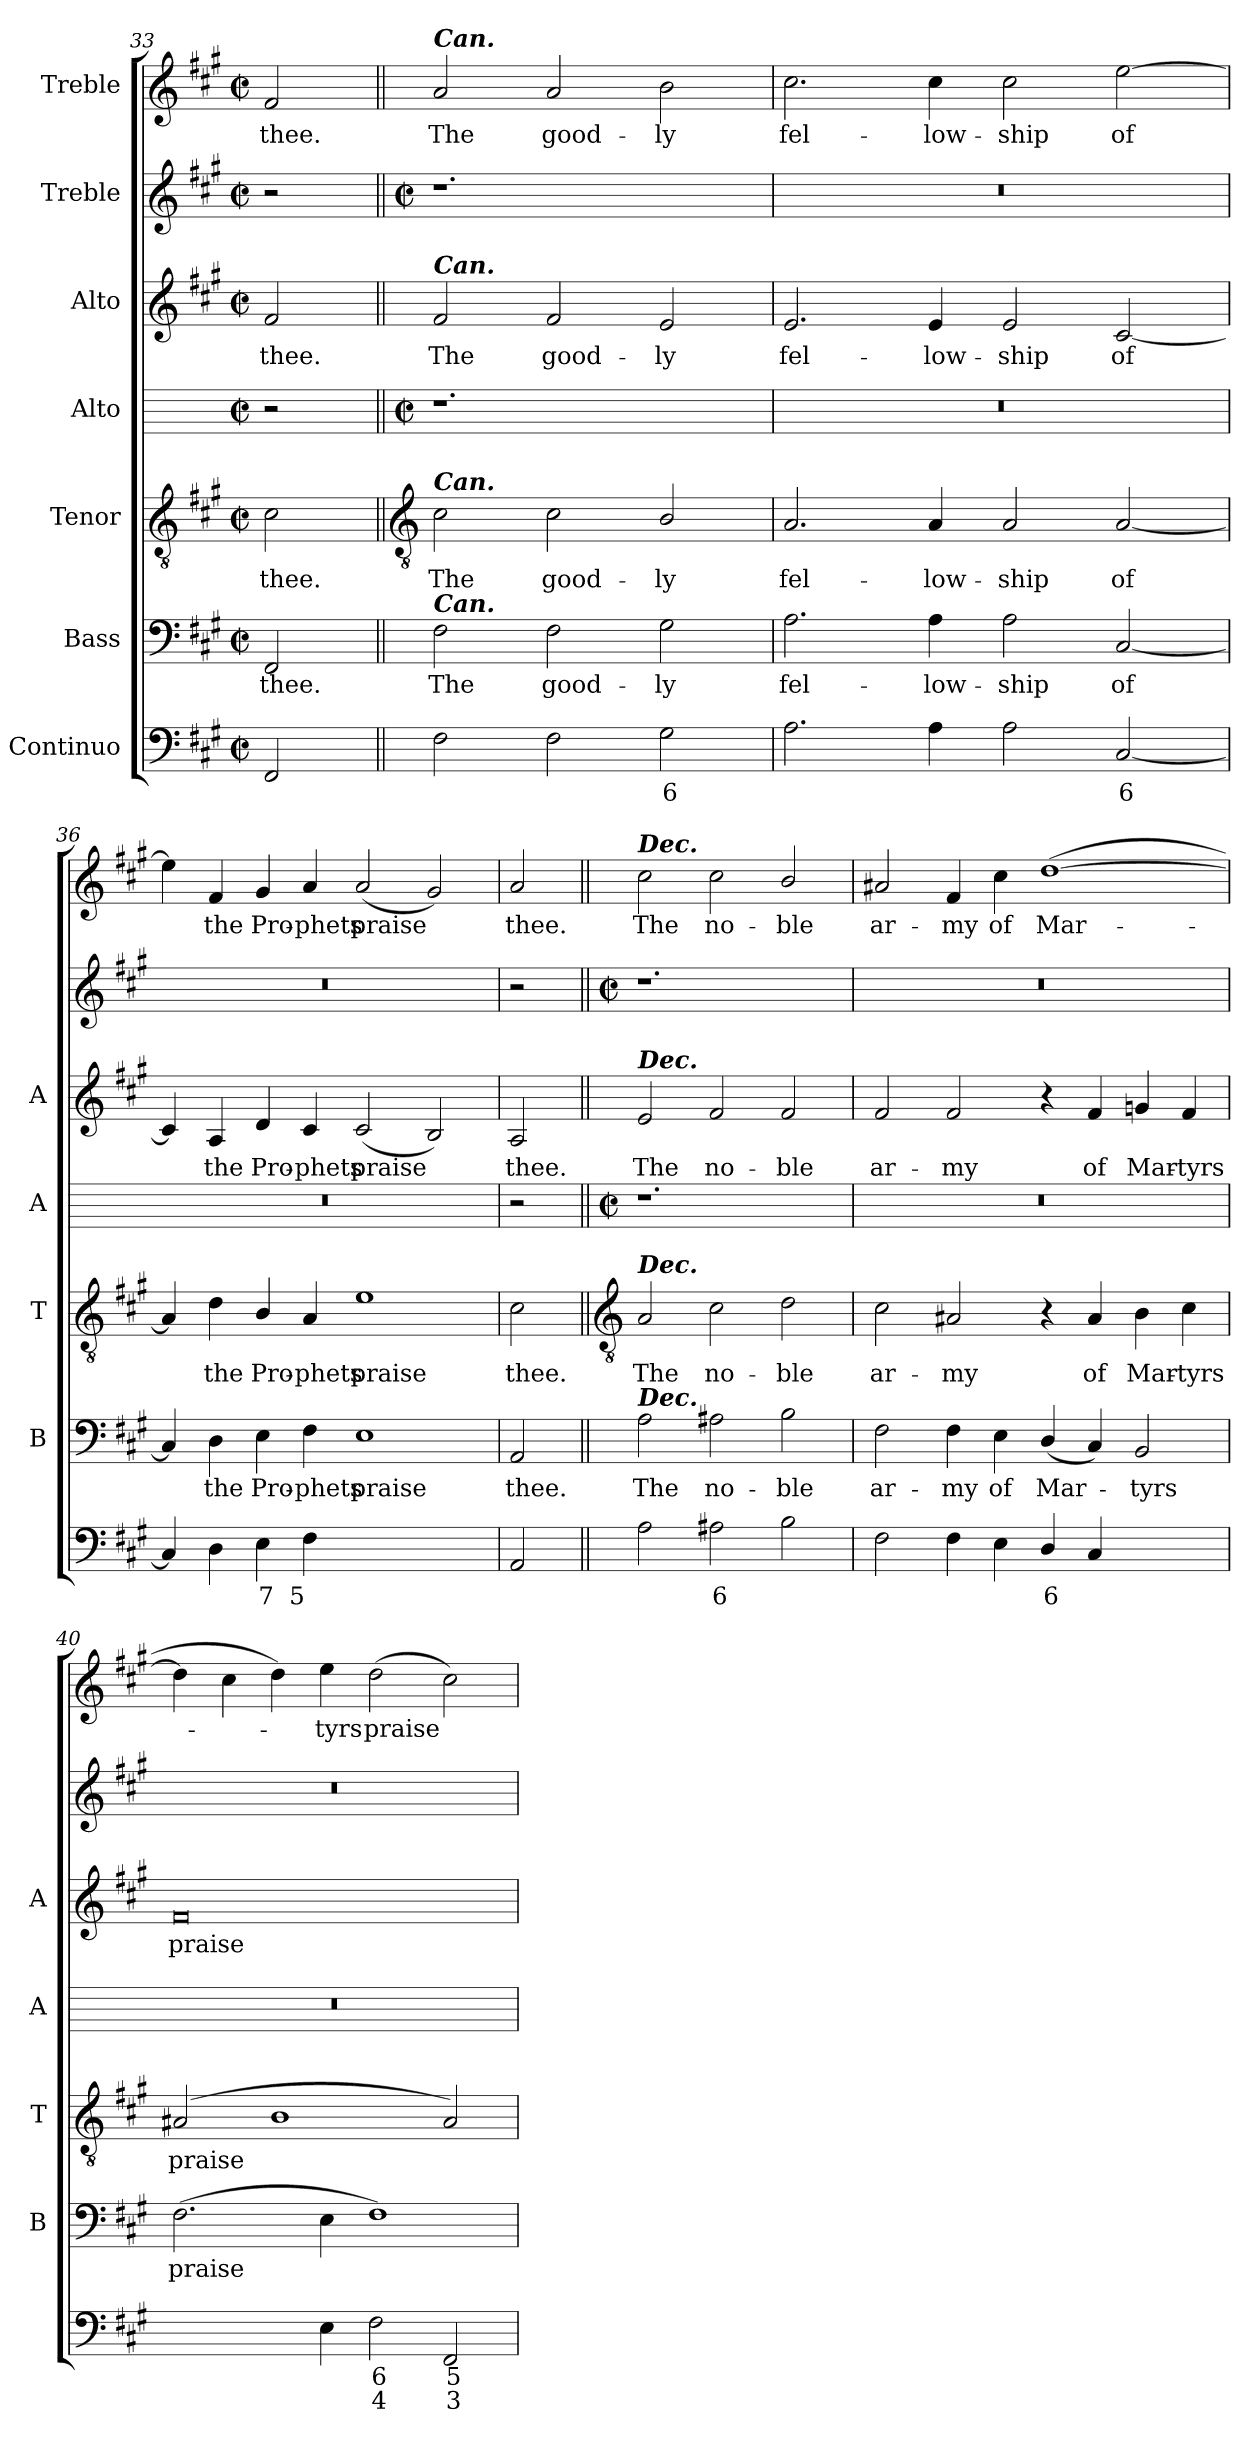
**kern	**text	**text	**kern	**text	**kern	**text	**kern	**kern	**text	**kern	**kern	**text
*part7	*part7	*part7	*part6	*part6	*part5	*part5	*part4	*part3	*part3	*part2	*part1	*part1
*staff7	*staff7	*staff7	*staff6	*staff6	*staff5	*staff5	*staff4	*staff3	*staff3	*staff2	*staff1	*staff1
*I"Continuo	*	*	*I"Bass	*	*I"Tenor	*	*I"Alto	*I"Alto	*	*I"Treble	*I"Treble	*
*	*	*	*I'B	*	*I'T	*	*I'A	*I'A	*	*	*	*
*clefF4	*	*	*clefF4	*	*clefGv2	*	*	*clefG2	*	*clefG2	*clefG2	*
*k[f#c#g#]	*	*	*k[f#c#g#]	*	*k[f#c#g#]	*	*	*k[f#c#g#]	*	*k[f#c#g#]	*k[f#c#g#]	*
*A:	*	*	*A:	*	*A:	*	*	*A:	*	*A:	*A:	*
*M4/2	*	*	*M4/2	*	*M4/2	*	*M4/2	*M4/2	*	*M4/2	*M4/2	*
*met(c|)	*	*	*met(c|)	*	*met(c|)	*	*met(c|)	*met(c|)	*	*met(c|)	*met(c|)	*
=33	=33	=33	=33	=33	=33	=33	=33	=33	=33	=33	=33	=33
!	!	!	!	!LO:LY:b	!	!LO:LY:b	!	!	!LO:LY:b	!	!	!LO:LY:b
2FF#	.	.	2FF#	thee.	2c#	thee.	2r	2f#	thee.	2r	2f#	thee.
!!LO:LB:g=z
=34||	=34||	=34||	=34||	=34||	=34||	=34||	=34||	=34||	=34||	=34||	=34||	=34||
*	*	*	*	*	*clefGv2	*	*	*	*	*	*	*
*	*	*	*	*	*	*	*M4/2	*	*	*M4/2	*	*
*	*	*	*	*	*	*	*met(c|)	*	*	*met(c|)	*	*
!	!	!	!	!	!	!	!	!	!	!	!LO:TX:a:Bi:t=Can.	!
!	!	!	!	!	!	!	!	!LO:TX:a:Bi:t=Can.	!	!	!	!
!	!	!	!	!	!LO:TX:a:Bi:t=Can.	!	!	!	!	!	!	!
!	!	!	!LO:TX:a:Bi:t=Can.	!	!	!	!	!	!	!	!	!
!	!	!	!	!LO:LY:b	!	!LO:LY:b	!	!	!LO:LY:b	!	!	!LO:LY:b
2F#	.	.	2F#	The	2c#	The	1.r	2f#	The	1.r	2a	The
!	!	!	!	!LO:LY:b	!	!LO:LY:b	!	!	!LO:LY:b	!	!	!LO:LY:b
2F#	.	.	2F#	good-	2c#	good-	.	2f#	good-	.	2a	good-
!	!LO:LY:b	!	!	!LO:LY:b	!	!LO:LY:b	!	!	!LO:LY:b	!	!	!LO:LY:b
2G#	6	.	2G#	-ly	2B/	-ly	.	2e	-ly	.	2b	-ly
=35	=35	=35	=35	=35	=35	=35	=35	=35	=35	=35	=35	=35
!	!	!	!	!LO:LY:b	!	!LO:LY:b	!	!	!LO:LY:b	!	!	!LO:LY:b
2.A	.	.	2.A	fel-	2.A	fel-	0r	2.e	fel-	0r	2.cc#	fel-
!	!	!	!	!LO:LY:b	!	!LO:LY:b	!	!	!LO:LY:b	!	!	!LO:LY:b
4A	.	.	4A	-low-	4A	-low-	.	4e	-low-	.	4cc#	-low-
!	!	!	!	!LO:LY:b	!	!LO:LY:b	!	!	!LO:LY:b	!	!	!LO:LY:b
2A	.	.	2A	-ship	2A	-ship	.	2e	-ship	.	2cc#	-ship
!	!LO:LY:b	!	!	!LO:LY:b	!	!LO:LY:b	!	!	!LO:LY:b	!	!	!LO:LY:b
[2C#	6	.	[2C#	of	[2A	of	.	[2c#	of	.	[2ee	of
=36	=36	=36	=36	=36	=36	=36	=36	=36	=36	=36	=36	=36
4C#]	.	.	4C#]	.	4A]	.	0r	4c#]	.	0r	4ee]	.
!	!	!	!	!LO:LY:b	!	!LO:LY:b	!	!	!LO:LY:b	!	!	!LO:LY:b
4D	.	.	4D	the	4d	the	.	4A	the	.	4f#	the
!	!LO:LY:b	!	!	!LO:LY:b	!	!LO:LY:b	!	!	!LO:LY:b	!	!	!LO:LY:b
4E	7	.	4E	Pro-	4B/	Pro-	.	4d	Pro-	.	4g#	Pro-
!	!LO:LY:b	!	!	!LO:LY:b	!	!LO:LY:b	!	!	!LO:LY:b	!	!	!LO:LY:b
4F#	5	.	4F#	-phets	4A	-phets	.	4c#	-phets	.	4a	-phets
!	!LO:LY:b	!LO:LY:b	!	!LO:LY:b	!	!LO:LY:b	!	!	!LO:LY:b	!	!	!LO:LY:b
[2Eyy	6	4	1E	praise	1e	praise	.	(<2c#	praise	.	(<2a	praise
!	!LO:LY:b	!LO:LY:b	!	!	!	!	!	!	!	!	!	!
2Eyy]	5	3	.	.	.	.	.	2B)	.	.	2g#)	.
=37	=37	=37	=37	=37	=37	=37	=37	=37	=37	=37	=37	=37
!	!	!	!	!LO:LY:b	!	!LO:LY:b	!	!	!LO:LY:b	!	!	!LO:LY:b
2AA	.	.	2AA	thee.	2c#	thee.	2r	2A	thee.	2r	2a	thee.
!!LO:LB:g=z
=38||	=38||	=38||	=38||	=38||	=38||	=38||	=38||	=38||	=38||	=38||	=38||	=38||
*	*	*	*	*	*clefGv2	*	*	*	*	*	*	*
*	*	*	*	*	*	*	*M4/2	*	*	*M4/2	*	*
*	*	*	*	*	*	*	*met(c|)	*	*	*met(c|)	*	*
!	!	!	!	!	!	!	!	!	!	!	!LO:TX:a:Bi:t=Dec.	!
!	!	!	!	!	!	!	!	!LO:TX:a:Bi:t=Dec.	!	!	!	!
!	!	!	!	!	!LO:TX:a:Bi:t=Dec.	!	!	!	!	!	!	!
!	!	!	!LO:TX:a:Bi:t=Dec.	!	!	!	!	!	!	!	!	!
!	!	!	!	!LO:LY:b	!	!LO:LY:b	!	!	!LO:LY:b	!	!	!LO:LY:b
2A	.	.	2A	The	2A	The	1.r	2e	The	1.r	2cc#	The
!	!LO:LY:b	!	!	!LO:LY:b	!	!LO:LY:b	!	!	!LO:LY:b	!	!	!LO:LY:b
2A#X	6	.	2A#X	no-	2c#	no-	.	2f#	no-	.	2cc#	no-
!	!	!	!	!LO:LY:b	!	!LO:LY:b	!	!	!LO:LY:b	!	!	!LO:LY:b
2B	.	.	2B	-ble	2d	-ble	.	2f#	-ble	.	2b/	-ble
=39	=39	=39	=39	=39	=39	=39	=39	=39	=39	=39	=39	=39
!	!	!	!	!LO:LY:b	!	!LO:LY:b	!	!	!LO:LY:b	!	!	!LO:LY:b
2F#	.	.	2F#	ar-	2c#	ar-	0r	2f#	ar-	0r	2a#X	ar-
!	!	!	!	!LO:LY:b	!	!LO:LY:b	!	!	!LO:LY:b	!	!	!LO:LY:b
4F#	.	.	4F#	-my	2A#X	-my	.	2f#	-my	.	4f#	-my
!	!	!	!	!LO:LY:b	!	!	!	!	!	!	!	!LO:LY:b
4E	.	.	4E	of	.	.	.	.	.	.	4cc#	of
!	!LO:LY:b	!	!	!LO:LY:b	!	!	!	!	!	!	!	!LO:LY:b
4D/	6	.	(<4D/	Mar-	4r	.	.	4r	.	.	(>[1dd	Mar-
!	!	!	!	!	!	!LO:LY:b	!	!	!LO:LY:b	!	!	!
4C#	.	.	4C#)	.	4A#	of	.	4f#	of	.	.	.
!	!LO:LY:b	!	!	!LO:LY:b	!	!LO:LY:b	!	!	!LO:LY:b	!	!	!
[4BByy	6	.	2BB	tyrs	4B	Mar-	.	4gn	Mar-	.	.	.
!	!LO:LY:b	!	!	!	!	!LO:LY:b	!	!	!LO:LY:b	!	!	!
4BByy]	5	.	.	.	4c#	-tyrs	.	4f#	-tyrs	.	.	.
=40	=40	=40	=40	=40	=40	=40	=40	=40	=40	=40	=40	=40
!	!LO:LY:b	!LO:LY:b	!	!LO:LY:b	!	!LO:LY:b	!	!	!LO:LY:b	!	!	!
[4F#yy	6	3	(>2.F#	praise	(<2A#X	praise	0r	0f#	praise	0r	4dd]	.
!	!LO:LY:b	!	!	!	!	!	!	!	!	!	!	!
4F#yy_	5	.	.	.	.	.	.	.	.	.	4cc#	.
!	!LO:LY:b	!LO:LY:b	!	!	!	!	!	!	!	!	!	!
4F#yy]	6	4	.	.	1B	.	.	.	.	.	4dd)	.
!	!	!	!	!	!	!	!	!	!	!	!	!LO:LY:b
4E	.	.	4E	.	.	.	.	.	.	.	4ee	tyrs
!	!LO:LY:b	!LO:LY:b	!	!	!	!	!	!	!	!	!	!LO:LY:b
2F#	6	4	1F#)	.	.	.	.	.	.	.	(>2dd	praise
!	!LO:LY:b	!LO:LY:b	!	!	!	!	!	!	!	!	!	!
2FF#	5	3	.	.	2A#)	.	.	.	.	.	2cc#)	.
=	=	=	=	=	=	=	=	=	=	=	=	=
*-	*-	*-	*-	*-	*-	*-	*-	*-	*-	*-	*-	*-
